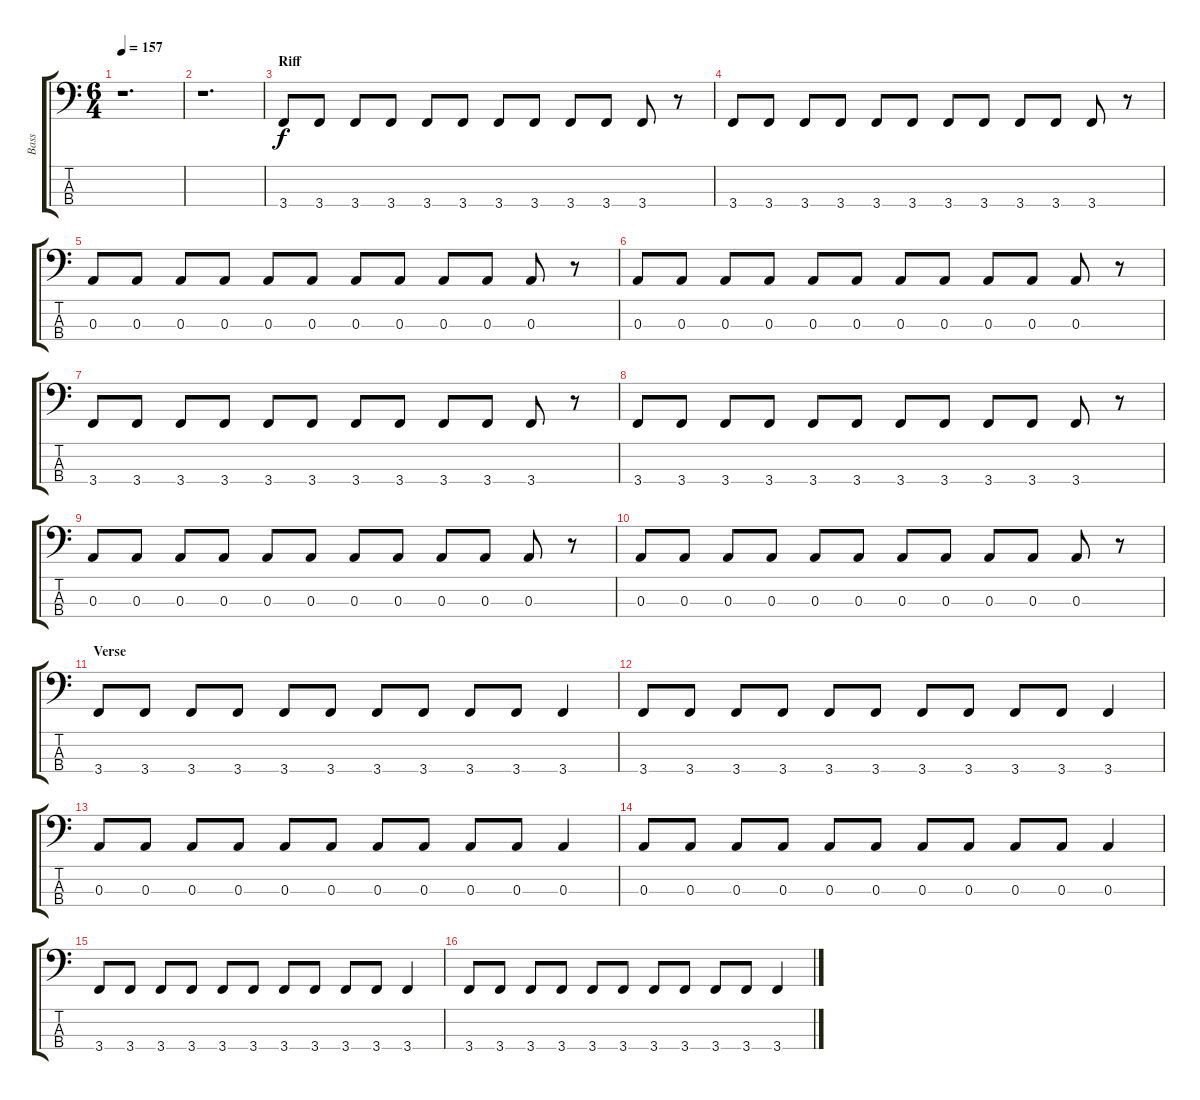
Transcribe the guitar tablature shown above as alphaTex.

\track ("Bass" "Bass") {instrument acousticbass}
\staff {score tabs}
\tuning (G2 D2 A1 D1) {hide}
\ts (6 4)
\tempo 157
\clef f4
\ks c
r.1{d dy f instrument acousticbass} |
r.1{d} |
\section ("" "Riff")
3.4.8 3.4.8 3.4.8 3.4.8 3.4.8 3.4.8 3.4.8 3.4.8 3.4.8 3.4.8 3.4.8 r.8 |
3.4.8 3.4.8 3.4.8 3.4.8 3.4.8 3.4.8 3.4.8 3.4.8 3.4.8 3.4.8 3.4.8 r.8 |
0.3.8 0.3.8 0.3.8 0.3.8 0.3.8 0.3.8 0.3.8 0.3.8 0.3.8 0.3.8 0.3.8 r.8 |
0.3.8 0.3.8 0.3.8 0.3.8 0.3.8 0.3.8 0.3.8 0.3.8 0.3.8 0.3.8 0.3.8 r.8 |
3.4.8 3.4.8 3.4.8 3.4.8 3.4.8 3.4.8 3.4.8 3.4.8 3.4.8 3.4.8 3.4.8 r.8 |
3.4.8 3.4.8 3.4.8 3.4.8 3.4.8 3.4.8 3.4.8 3.4.8 3.4.8 3.4.8 3.4.8 r.8 |
0.3.8 0.3.8 0.3.8 0.3.8 0.3.8 0.3.8 0.3.8 0.3.8 0.3.8 0.3.8 0.3.8 r.8 |
0.3.8 0.3.8 0.3.8 0.3.8 0.3.8 0.3.8 0.3.8 0.3.8 0.3.8 0.3.8 0.3.8 r.8 |
\section ("" "Verse")
3.4.8 3.4.8 3.4.8 3.4.8 3.4.8 3.4.8 3.4.8 3.4.8 3.4.8 3.4.8 3.4.4 |
3.4.8 3.4.8 3.4.8 3.4.8 3.4.8 3.4.8 3.4.8 3.4.8 3.4.8 3.4.8 3.4.4 |
0.3.8 0.3.8 0.3.8 0.3.8 0.3.8 0.3.8 0.3.8 0.3.8 0.3.8 0.3.8 0.3.4 |
0.3.8 0.3.8 0.3.8 0.3.8 0.3.8 0.3.8 0.3.8 0.3.8 0.3.8 0.3.8 0.3.4 |
3.4.8 3.4.8 3.4.8 3.4.8 3.4.8 3.4.8 3.4.8 3.4.8 3.4.8 3.4.8 3.4.4 |
3.4.8 3.4.8 3.4.8 3.4.8 3.4.8 3.4.8 3.4.8 3.4.8 3.4.8 3.4.8 3.4.4
